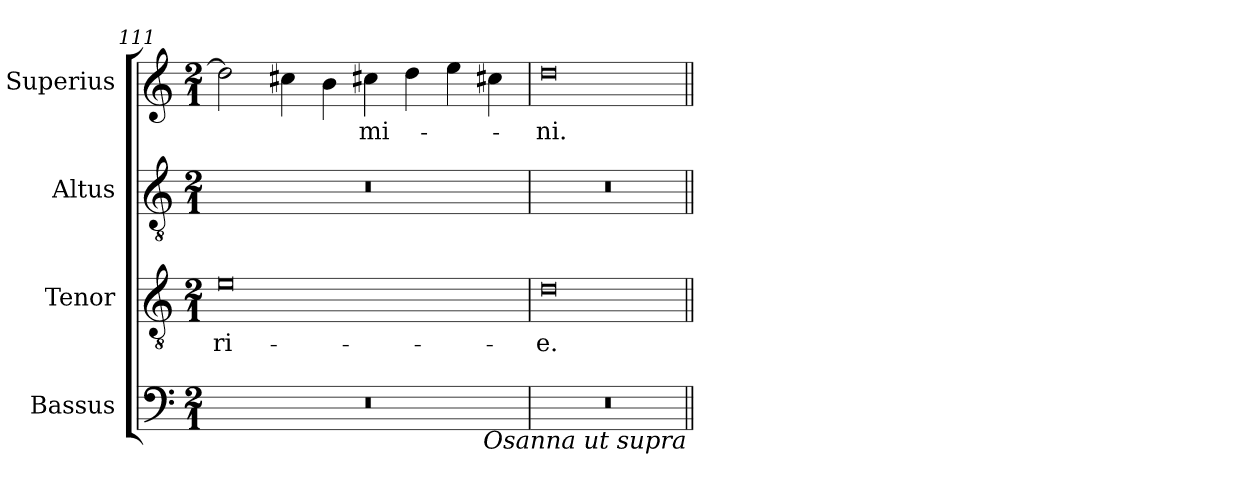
**kern	**kern	**text	**kern	**kern	**text
*part4	*part3	*part3	*part2	*part1	*part1
*staff4	*staff3	*staff3	*staff2	*staff1	*staff1
*I"Bassus	*I"Tenor	*	*I"Altus	*I"Superius	*
*I'B	*I'T	*	*I'A	*I'S	*
*clefF4	*clefGv2	*	*clefGv2	*clefG2	*
*k[]	*k[]	*	*k[]	*k[]	*
*M2/1	*M2/1	*	*M2/1	*M2/1	*
=111	=111	=111	=111	=111	=111
0r	0e	-ri-	0r	2dd\]	.
.	.	.	.	4cc#X\	.
.	.	.	.	4b\	.
.	.	.	.	4cc#X\	-mi-
.	.	.	.	4dd\	.
.	.	.	.	4ee\	.
.	.	.	.	4cc#X\	.
=112	=112	=112	=112	=112	=112
0r	0d	-e.	0r	0dd	-ni.
!LO:TX:b:i:rj:t=Osanna ut supra	!	!	!	!	!
=||	=||	=||	=||	=||	=||
*-	*-	*-	*-	*-	*-
